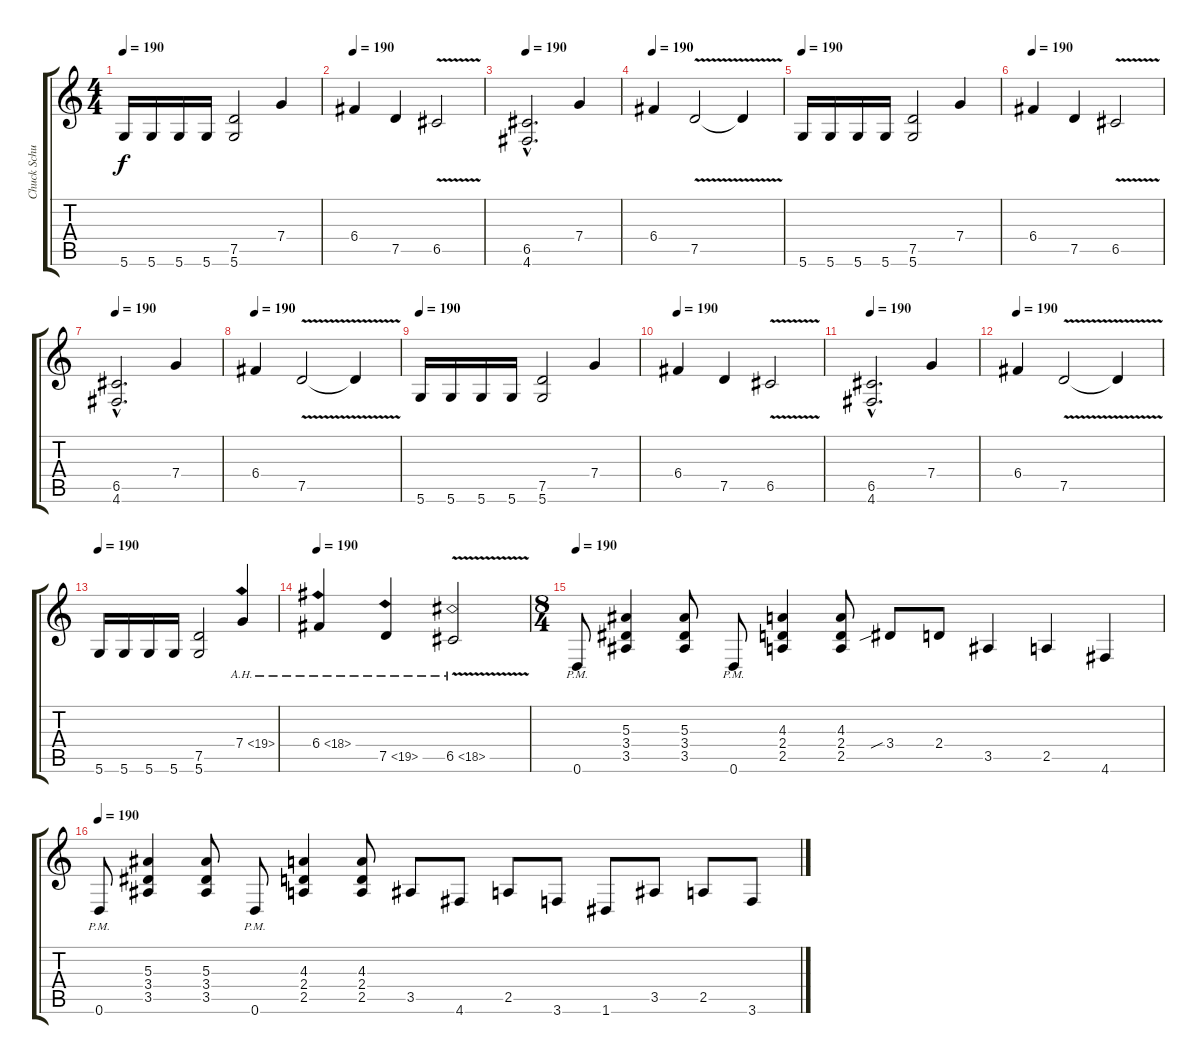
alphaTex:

\track ("Chuck Schuldiner" "Chuck Schu") {instrument distortionguitar}
\staff {score tabs}
\tuning (D4 A3 F3 C3 G2 D2) {hide}
\ts (4 4)
\tempo 190
\clef g2
\ks c
5.6.16{dy f} 5.6.16 5.6.16 5.6.16 (7.5 5.6).2 7.4.4 |
\tempo 190
6.4.4 7.5.4 6.5{v}.2 |
\tempo 190
(6.5{hac} 4.6{hac}).2{d} 7.4.4 |
\tempo 190
6.4.4 7.5{v}.2 7.5{t}.4 |
\tempo 190
5.6.16 5.6.16 5.6.16 5.6.16 (7.5 5.6).2 7.4.4 |
\tempo 190
6.4.4 7.5.4 6.5{v}.2 |
\tempo 190
(6.5{hac} 4.6{hac}).2{d} 7.4.4 |
\tempo 190
6.4.4 7.5{v}.2 7.5{t}.4 |
\tempo 190
5.6.16 5.6.16 5.6.16 5.6.16 (7.5 5.6).2 7.4.4 |
\tempo 190
6.4.4 7.5.4 6.5{v}.2 |
\tempo 190
(6.5{hac} 4.6{hac}).2{d} 7.4.4 |
\tempo 190
6.4.4 7.5{v}.2 7.5{t}.4 |
\tempo 190
5.6.16 5.6.16 5.6.16 5.6.16 (7.5 5.6).2 7.4{ah 12}.4 |
\tempo 190
6.4{ah 12}.4 7.5{ah 12}.4 6.5{ah 12 v}.2 |
\ts (8 4)
\tempo 190
0.6{pm}.8 (5.3 3.4 3.5).4 (5.3 3.4 3.5).8 0.6{pm}.8 (4.3 2.4 2.5).4 (4.3 2.4 2.5).8 3.4{sib}.8 2.4.8 3.5.4 2.5.4 4.6.4 |
\tempo 190
0.6{pm}.8 (5.3 3.4 3.5).4 (5.3 3.4 3.5).8 0.6{pm}.8 (4.3 2.4 2.5).4 (4.3 2.4 2.5).8 3.5.8 4.6.8 2.5.8 3.6.8 1.6.8 3.5.8 2.5.8 3.6.8
